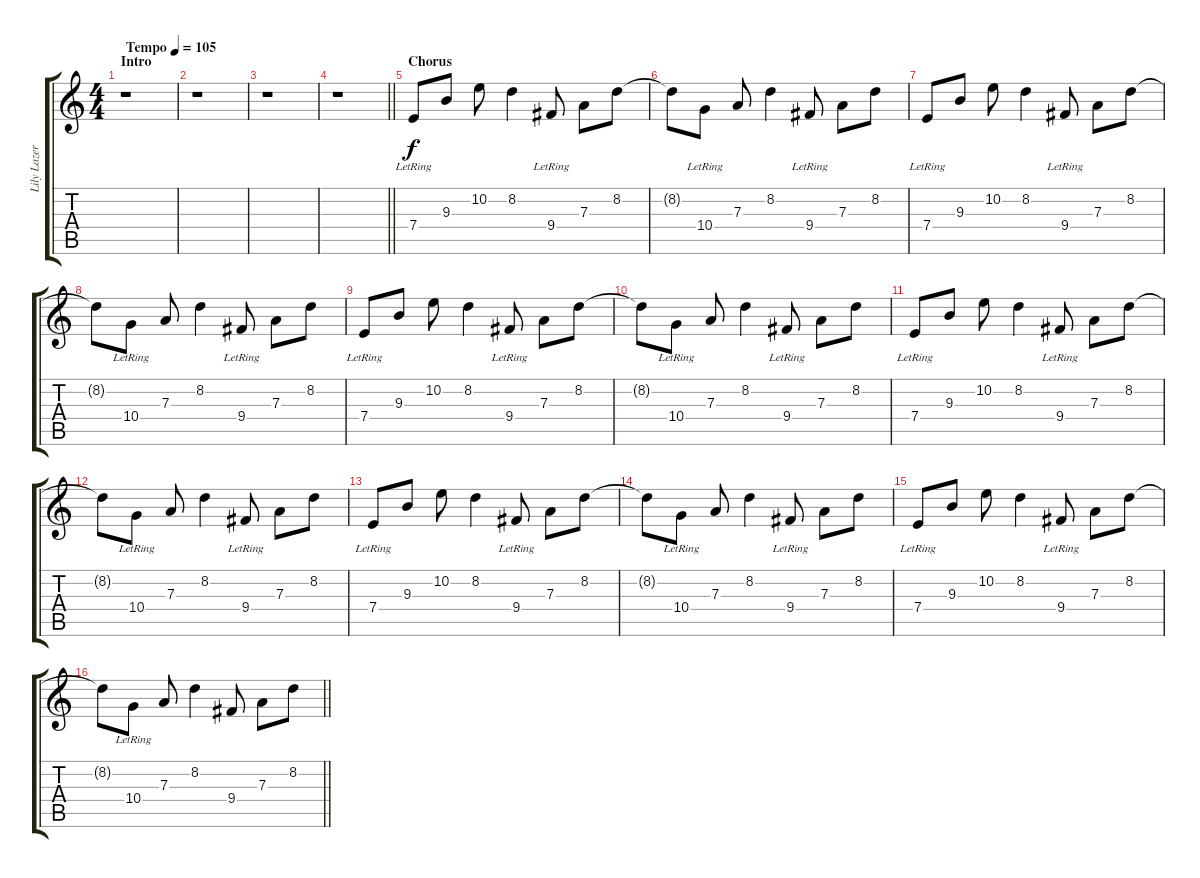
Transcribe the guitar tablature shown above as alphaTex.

\track ("Lily Lazer (Guitar)" "Lily Lazer") {instrument distortionguitar}
\staff {score tabs}
\tuning (B3 Gb3 D3 A2 E2 B1) {hide}
\ts (4 4)
\section ("" "Intro")
\tempo (105 "Tempo")
\clef g2
\ks c
r.1{dy f instrument distortionguitar} |
r.1 |
r.1 |
\barLineRight lightlight
r.1 |
\section ("" "Chorus")
7.4{lr}.8 9.3.8 10.2.8 8.2.4 9.4{lr}.8 7.3.8 8.2.8 |
8.2{t}.8 10.4{lr}.8 7.3.8 8.2.4 9.4{lr}.8 7.3.8 8.2.8 |
7.4{lr}.8 9.3.8 10.2.8 8.2.4 9.4{lr}.8 7.3.8 8.2.8 |
8.2{t}.8 10.4{lr}.8 7.3.8 8.2.4 9.4{lr}.8 7.3.8 8.2.8 |
7.4{lr}.8 9.3.8 10.2.8 8.2.4 9.4{lr}.8 7.3.8 8.2.8 |
8.2{t}.8 10.4{lr}.8 7.3.8 8.2.4 9.4{lr}.8 7.3.8 8.2.8 |
7.4{lr}.8 9.3.8 10.2.8 8.2.4 9.4{lr}.8 7.3.8 8.2.8 |
8.2{t}.8 10.4{lr}.8 7.3.8 8.2.4 9.4{lr}.8 7.3.8 8.2.8 |
7.4{lr}.8 9.3.8 10.2.8 8.2.4 9.4{lr}.8 7.3.8 8.2.8 |
8.2{t}.8 10.4{lr}.8 7.3.8 8.2.4 9.4{lr}.8 7.3.8 8.2.8 |
7.4{lr}.8 9.3.8 10.2.8 8.2.4 9.4{lr}.8 7.3.8 8.2.8 |
\barLineRight lightlight
8.2{t}.8 10.4{lr}.8 7.3.8 8.2.4 9.4.8 7.3.8 8.2.8
